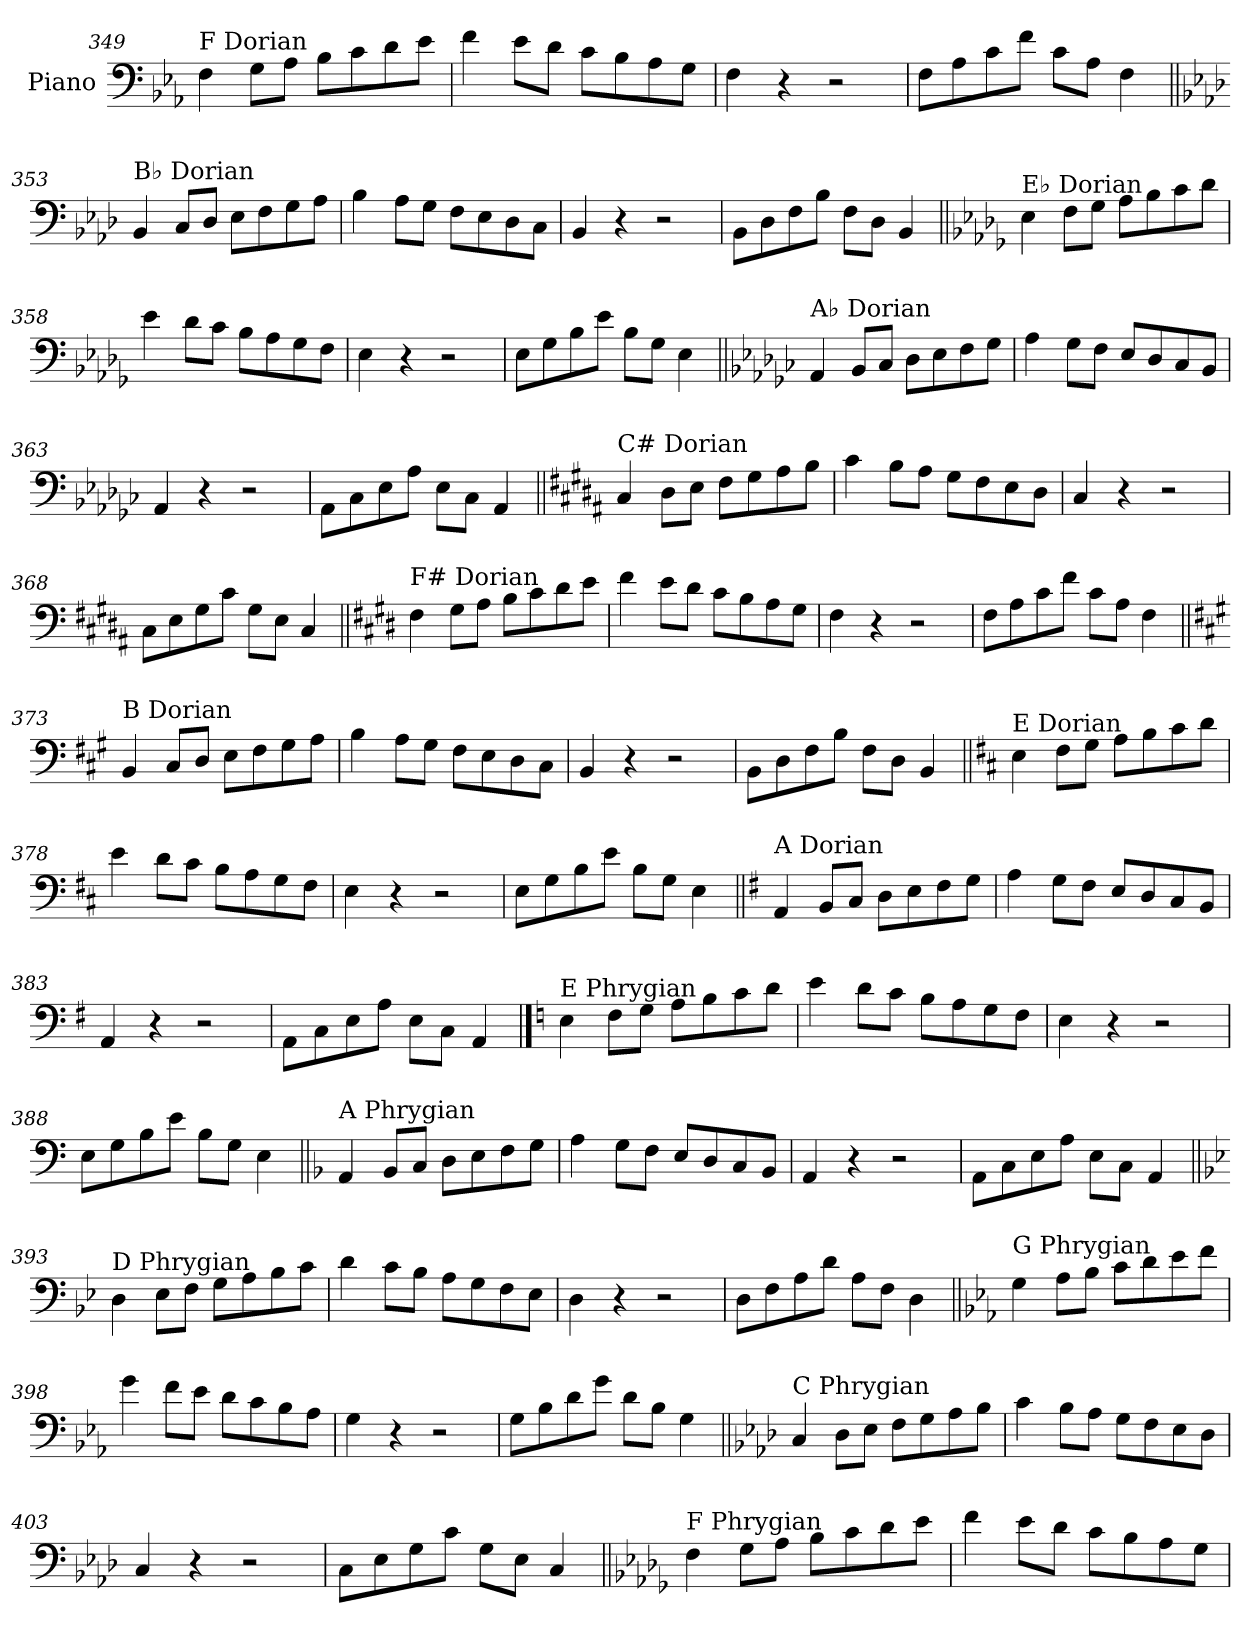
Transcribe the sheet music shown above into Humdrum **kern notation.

**kern
*part1
*staff1
*I"Piano
*I'Pno.
!!LO:LB:g=z
*clefF4
*k[b-e-a-]
=349
!LO:TX:a:t=F Dorian
4F\
8G\L
8A-\J
8B-\L
8c\
8d\
8e-\J
=350
4f\
8e-\L
8d\J
8c\L
8B-\
8A-\
8G\J
=351
4F\
4r
2r
=352
8F\L
8A-\
8c\
8f\J
8c\L
8A-\J
4F\
!!LO:LB:g=z
=353||
*k[b-e-a-d-]
!LO:TX:a:t=B♭ Dorian
4BB-/
8C/L
8D-/J
8E-\L
8F\
8G\
8A-\J
=354
4B-\
8A-\L
8G\J
8F\L
8E-\
8D-\
8C\J
=355
4BB-/
4r
2r
=356
8BB-\L
8D-\
8F\
8B-\J
8F\L
8D-\J
4BB-/
!!LO:LB:g=z
=357||
*k[b-e-a-d-g-]
!LO:TX:a:t=E♭ Dorian
4E-\
8F\L
8G-\J
8A-\L
8B-\
8c\
8d-\J
=358
4e-\
8d-\L
8c\J
8B-\L
8A-\
8G-\
8F\J
=359
4E-\
4r
2r
=360
8E-\L
8G-\
8B-\
8e-\J
8B-\L
8G-\J
4E-\
!!LO:LB:g=z
=361||
*k[b-e-a-d-g-c-]
!LO:TX:a:t=A♭ Dorian
4AA-/
8BB-/L
8C-/J
8D-\L
8E-\
8F\
8G-\J
=362
4A-\
8G-\L
8F\J
8E-/L
8D-/
8C-/
8BB-/J
=363
4AA-/
4r
2r
=364
8AA-\L
8C-\
8E-\
8A-\J
8E-\L
8C-\J
4AA-/
!!LO:LB:g=z
=365||
*k[f#c#g#d#a#]
!LO:TX:a:t=C# Dorian
4C#/
8D#\L
8E\J
8F#\L
8G#\
8A#\
8B\J
=366
4c#\
8B\L
8A#\J
8G#\L
8F#\
8E\
8D#\J
=367
4C#/
4r
2r
=368
8C#\L
8E\
8G#\
8c#\J
8G#\L
8E\J
4C#/
!!LO:LB:g=z
=369||
*k[f#c#g#d#]
!LO:TX:a:t=F# Dorian
4F#\
8G#\L
8A\J
8B\L
8c#\
8d#\
8e\J
=370
4f#\
8e\L
8d#\J
8c#\L
8B\
8A\
8G#\J
=371
4F#\
4r
2r
=372
8F#\L
8A\
8c#\
8f#\J
8c#\L
8A\J
4F#\
!!LO:LB:g=z
=373||
*k[f#c#g#]
!LO:TX:a:t=B Dorian
4BB/
8C#/L
8D/J
8E\L
8F#\
8G#\
8A\J
=374
4B\
8A\L
8G#\J
8F#\L
8E\
8D\
8C#\J
=375
4BB/
4r
2r
=376
8BB\L
8D\
8F#\
8B\J
8F#\L
8D\J
4BB/
!!LO:LB:g=z
=377||
*k[f#c#]
!LO:TX:a:t=E Dorian
4E\
8F#\L
8G\J
8A\L
8B\
8c#\
8d\J
=378
4e\
8d\L
8c#\J
8B\L
8A\
8G\
8F#\J
=379
4E\
4r
2r
=380
8E\L
8G\
8B\
8e\J
8B\L
8G\J
4E\
!!LO:LB:g=z
=381||
*k[f#]
!LO:TX:a:t=A Dorian
4AA/
8BB/L
8C/J
8D\L
8E\
8F#\
8G\J
=382
4A\
8G\L
8F#\J
8E/L
8D/
8C/
8BB/J
=383
4AA/
4r
2r
=384
8AA\L
8C\
8E\
8A\J
8E\L
8C\J
4AA/
!!LO:PB:g=z
==385
*k[]
!LO:TX:a:t=E Phrygian
4E\
8F\L
8G\J
8A\L
8B\
8c\
8d\J
=386
4e\
8d\L
8c\J
8B\L
8A\
8G\
8F\J
=387
4E\
4r
2r
=388
8E\L
8G\
8B\
8e\J
8B\L
8G\J
4E\
!!LO:LB:g=z
=389||
*k[b-]
!LO:TX:a:t=A Phrygian
4AA/
8BB-/L
8C/J
8D\L
8E\
8F\
8G\J
=390
4A\
8G\L
8F\J
8E/L
8D/
8C/
8BB-/J
=391
4AA/
4r
2r
=392
8AA\L
8C\
8E\
8A\J
8E\L
8C\J
4AA/
!!LO:LB:g=z
=393||
*k[b-e-]
!LO:TX:a:t=D Phrygian
4D\
8E-\L
8F\J
8G\L
8A\
8B-\
8c\J
=394
4d\
8c\L
8B-\J
8A\L
8G\
8F\
8E-\J
=395
4D\
4r
2r
=396
8D\L
8F\
8A\
8d\J
8A\L
8F\J
4D\
!!LO:LB:g=z
=397||
*k[b-e-a-]
!LO:TX:a:t=G Phrygian
4G\
8A-\L
8B-\J
8c\L
8d\
8e-\
8f\J
=398
4g\
8f\L
8e-\J
8d\L
8c\
8B-\
8A-\J
=399
4G\
4r
2r
=400
8G\L
8B-\
8d\
8g\J
8d\L
8B-\J
4G\
!!LO:LB:g=z
=401||
*k[b-e-a-d-]
!LO:TX:a:t=C Phrygian
4C/
8D-\L
8E-\J
8F\L
8G\
8A-\
8B-\J
=402
4c\
8B-\L
8A-\J
8G\L
8F\
8E-\
8D-\J
=403
4C/
4r
2r
=404
8C\L
8E-\
8G\
8c\J
8G\L
8E-\J
4C/
!!LO:LB:g=z
=405||
*k[b-e-a-d-g-]
!LO:TX:a:t=F Phrygian
4F\
8G-\L
8A-\J
8B-\L
8c\
8d-\
8e-\J
=406
4f\
8e-\L
8d-\J
8c\L
8B-\
8A-\
8G-\J
=
*-
